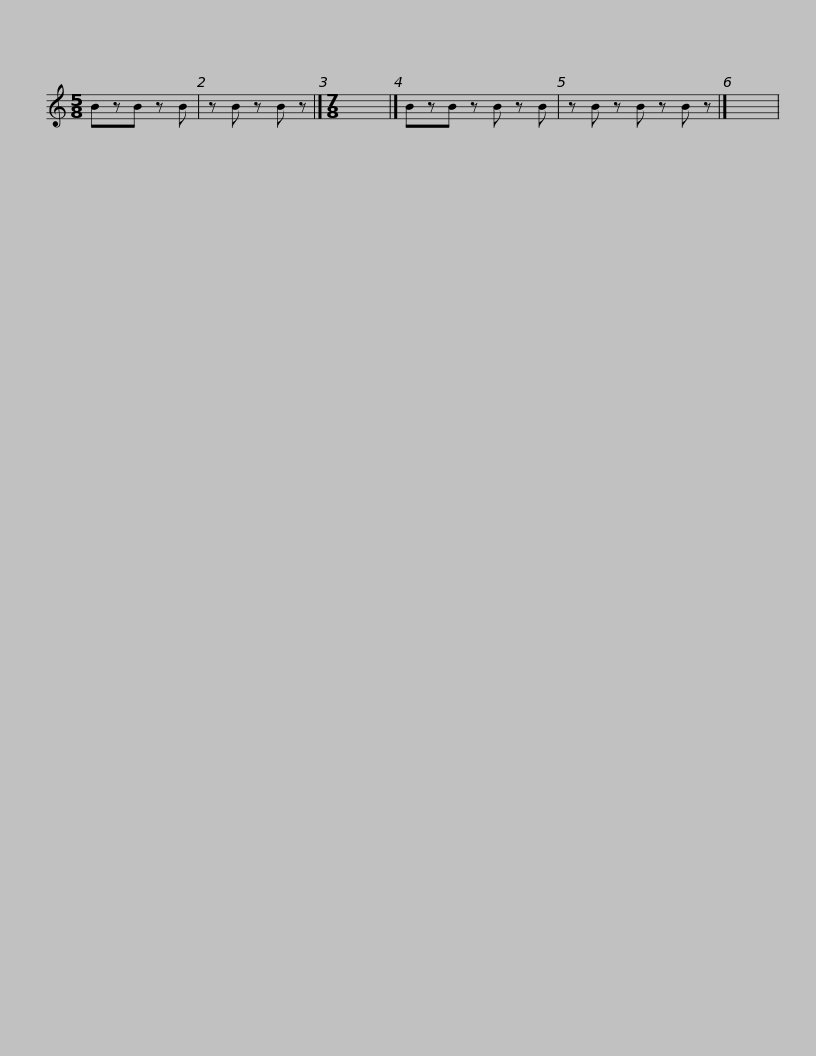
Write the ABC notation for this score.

X:1
L:1/8
M:5/8
I:linebreak $
K:C
V:1 treble
V:1
 BzB z B | z B z B z |][M:7/8] x7 |] BzB z B z B | z B z B z B z |] %5
 x7 | %6
